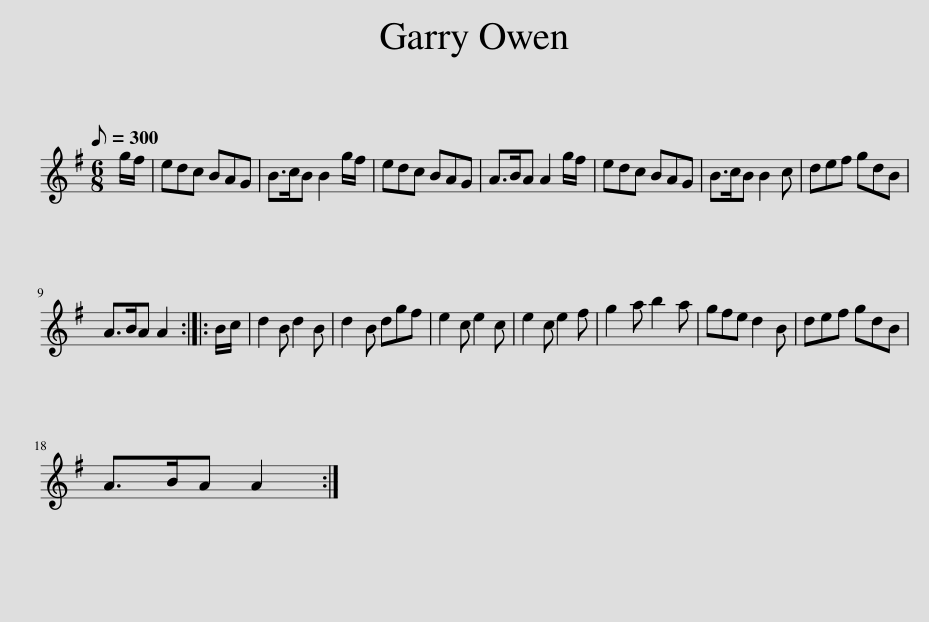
X:1
L:1/8
Q:1/8=300
M:6/8
I:linebreak $
K:none
V:1 treble transpose="8 "
V:1
[K:G] g/f/ | edc BAG | B>cB B2 g/f/ | edc BAG | A>BA A2 g/f/ | %5
 edc BAG | B>cB B2 c | def gdB |$ A>BA A2 :: B/c/ | %10
 d2 B d2 B | d2 B dgf | e2 c e2 c | e2 c e2 f | g2 a b2 a | %15
 gfe d2 B | def gdB |$ A>BA A2 :| %18
